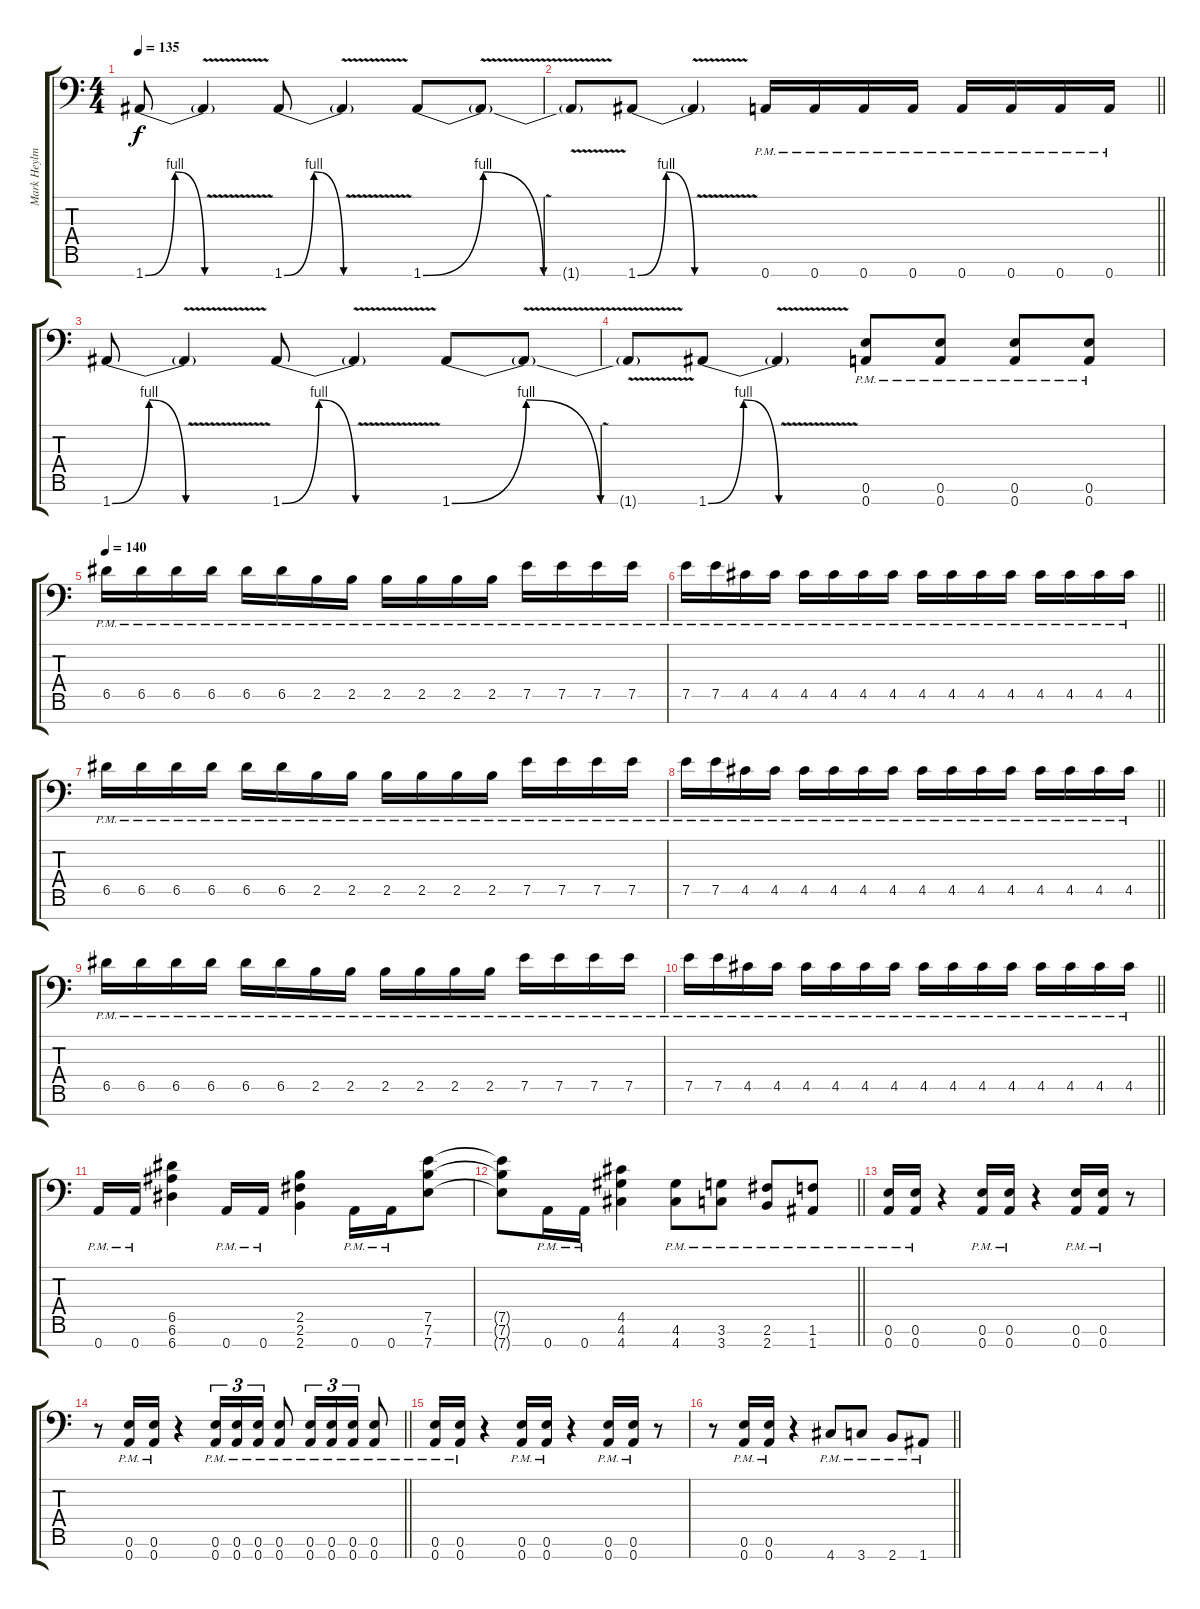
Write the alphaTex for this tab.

\track ("Mark Heylmun" "Mark Heylm") {instrument distortionguitar}
\staff {score tabs}
\tuning (E4 B3 G3 D3 A2 E2 A1) {hide}
\ts (4 4)
\tempo 135
\clef f4
\ks c
1.7{be (bendrelease 0 0 30 4 30 4 60 0)}.8{dy f} 1.7{v t}.4 1.7{be (bendrelease 0 0 30 4 30 4 60 0)}.8 1.7{v t}.4 1.7{be (bendrelease 0 0 30 4 30 4 60 0)}.8 1.7{v t}.8 |
\barLineRight lightlight
1.7{t}.8 1.7{be (bendrelease 0 0 30 4 30 4 60 0)}.8 1.7{v t}.4 0.7{pm}.16 0.7{pm}.16 0.7{pm}.16 0.7{pm}.16 0.7{pm}.16 0.7{pm}.16 0.7{pm}.16 0.7{pm}.16 |
1.7{be (bendrelease 0 0 30 4 30 4 60 0)}.8 1.7{v t}.4 1.7{be (bendrelease 0 0 30 4 30 4 60 0)}.8 1.7{v t}.4 1.7{be (bendrelease 0 0 30 4 30 4 60 0)}.8 1.7{v t}.8 |
1.7{t}.8 1.7{be (bendrelease 0 0 30 4 30 4 60 0)}.8 1.7{v t}.4 (0.6{pm} 0.7{pm}).8 (0.6{pm} 0.7{pm}).8 (0.6{pm} 0.7{pm}).8 (0.6{pm} 0.7{pm}).8 |
\tempo 140
6.5{pm}.16 6.5{pm}.16 6.5{pm}.16 6.5{pm}.16 6.5{pm}.16 6.5{pm}.16 2.5{pm}.16 2.5{pm}.16 2.5{pm}.16 2.5{pm}.16 2.5{pm}.16 2.5{pm}.16 7.5{pm}.16 7.5{pm}.16 7.5{pm}.16 7.5{pm}.16 |
\barLineRight lightlight
7.5{pm}.16 7.5{pm}.16 4.5{pm}.16 4.5{pm}.16 4.5{pm}.16 4.5{pm}.16 4.5{pm}.16 4.5{pm}.16 4.5{pm}.16 4.5{pm}.16 4.5{pm}.16 4.5{pm}.16 4.5{pm}.16 4.5{pm}.16 4.5{pm}.16 4.5{pm}.16 |
6.5{pm}.16 6.5{pm}.16 6.5{pm}.16 6.5{pm}.16 6.5{pm}.16 6.5{pm}.16 2.5{pm}.16 2.5{pm}.16 2.5{pm}.16 2.5{pm}.16 2.5{pm}.16 2.5{pm}.16 7.5{pm}.16 7.5{pm}.16 7.5{pm}.16 7.5{pm}.16 |
\barLineRight lightlight
7.5{pm}.16 7.5{pm}.16 4.5{pm}.16 4.5{pm}.16 4.5{pm}.16 4.5{pm}.16 4.5{pm}.16 4.5{pm}.16 4.5{pm}.16 4.5{pm}.16 4.5{pm}.16 4.5{pm}.16 4.5{pm}.16 4.5{pm}.16 4.5{pm}.16 4.5{pm}.16 |
6.5{pm}.16 6.5{pm}.16 6.5{pm}.16 6.5{pm}.16 6.5{pm}.16 6.5{pm}.16 2.5{pm}.16 2.5{pm}.16 2.5{pm}.16 2.5{pm}.16 2.5{pm}.16 2.5{pm}.16 7.5{pm}.16 7.5{pm}.16 7.5{pm}.16 7.5{pm}.16 |
\barLineRight lightlight
7.5{pm}.16 7.5{pm}.16 4.5{pm}.16 4.5{pm}.16 4.5{pm}.16 4.5{pm}.16 4.5{pm}.16 4.5{pm}.16 4.5{pm}.16 4.5{pm}.16 4.5{pm}.16 4.5{pm}.16 4.5{pm}.16 4.5{pm}.16 4.5{pm}.16 4.5{pm}.16 |
0.7{pm}.16 0.7{pm}.16 (6.5 6.6 6.7).4 0.7{pm}.16 0.7{pm}.16 (2.5 2.6 2.7).4 0.7{pm}.16 0.7{pm}.16 (7.5 7.6 7.7).8 |
\barLineRight lightlight
(7.5{t} 7.6{t} 7.7{t}).8 0.7{pm}.16 0.7{pm}.16 (4.5 4.6 4.7).4 (4.6{pm} 4.7{pm}).8 (3.6{pm} 3.7{pm}).8 (2.6{pm} 2.7{pm}).8 (1.6{pm} 1.7{pm}).8 |
(0.6{pm} 0.7{pm}).16 (0.6{pm} 0.7{pm}).16 r.4 (0.6{pm} 0.7{pm}).16 (0.6{pm} 0.7{pm}).16 r.4 (0.6{pm} 0.7{pm}).16 (0.6{pm} 0.7{pm}).16 r.8 |
\barLineRight lightlight
r.8 (0.6{pm} 0.7{pm}).16 (0.6{pm} 0.7{pm}).16 r.4 (0.6{pm} 0.7{pm}).16{tu (3 2)} (0.6{pm} 0.7{pm}).16{tu (3 2)} (0.6{pm} 0.7{pm}).16{tu (3 2)} (0.6{pm} 0.7{pm}).8 (0.6{pm} 0.7{pm}).16{tu (3 2)} (0.6{pm} 0.7{pm}).16{tu (3 2)} (0.6{pm} 0.7{pm}).16{tu (3 2)} (0.6{pm} 0.7{pm}).8 |
(0.6{pm} 0.7{pm}).16 (0.6{pm} 0.7{pm}).16 r.4 (0.6{pm} 0.7{pm}).16 (0.6{pm} 0.7{pm}).16 r.4 (0.6{pm} 0.7{pm}).16 (0.6{pm} 0.7{pm}).16 r.8 |
\barLineRight lightlight
r.8 (0.6{pm} 0.7{pm}).16 (0.6{pm} 0.7{pm}).16 r.4 4.7{pm}.8 3.7{pm}.8 2.7{pm}.8 1.7{pm}.8
